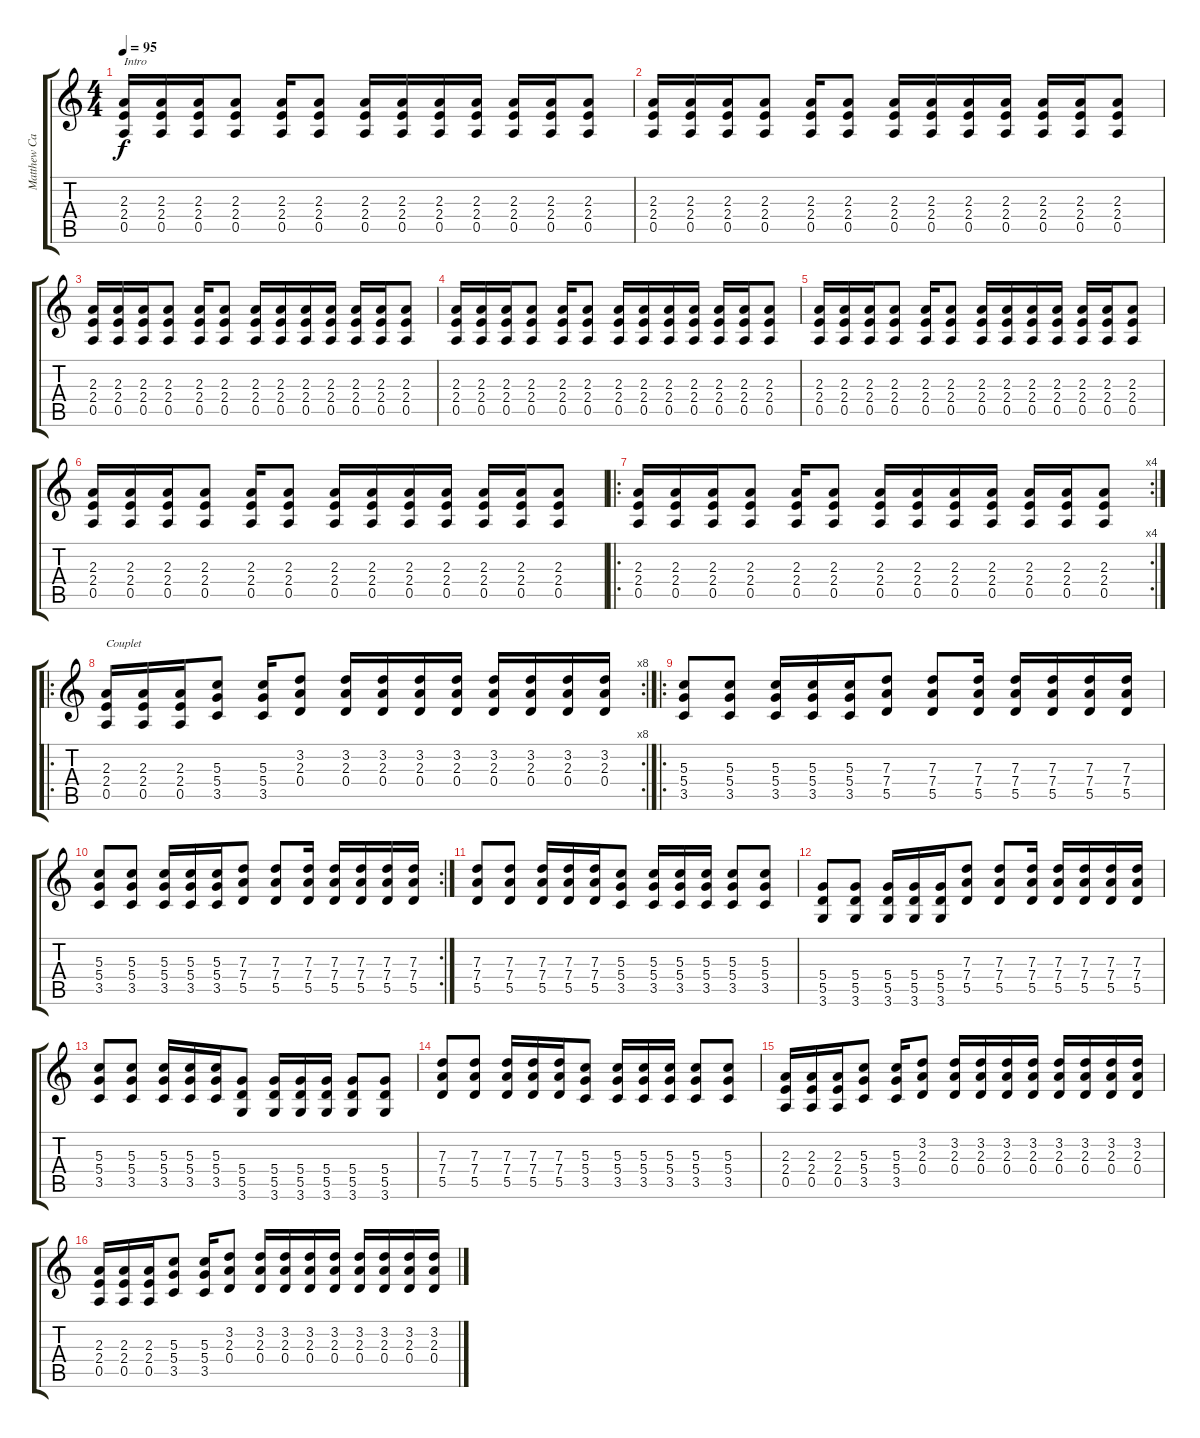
\track ("Matthew Caws (1)" "Matthew Ca") {instrument overdrivenguitar}
\staff {score tabs}
\tuning (E4 B3 G3 D3 A2 E2) {hide}
\ts (4 4)
\tempo 95
\clef g2
\ks c
(2.3 2.4 0.5).16{txt "Intro" dy f instrument overdrivenguitar} (2.3 2.4 0.5).16 (2.3 2.4 0.5).16 (2.3 2.4 0.5).8 (2.3 2.4 0.5).16 (2.3 2.4 0.5).8 (2.3 2.4 0.5).16 (2.3 2.4 0.5).16 (2.3 2.4 0.5).16 (2.3 2.4 0.5).16 (2.3 2.4 0.5).16 (2.3 2.4 0.5).16 (2.3 2.4 0.5).8 |
(2.3 2.4 0.5).16 (2.3 2.4 0.5).16 (2.3 2.4 0.5).16 (2.3 2.4 0.5).8 (2.3 2.4 0.5).16 (2.3 2.4 0.5).8 (2.3 2.4 0.5).16 (2.3 2.4 0.5).16 (2.3 2.4 0.5).16 (2.3 2.4 0.5).16 (2.3 2.4 0.5).16 (2.3 2.4 0.5).16 (2.3 2.4 0.5).8 |
(2.3 2.4 0.5).16 (2.3 2.4 0.5).16 (2.3 2.4 0.5).16 (2.3 2.4 0.5).8 (2.3 2.4 0.5).16 (2.3 2.4 0.5).8 (2.3 2.4 0.5).16 (2.3 2.4 0.5).16 (2.3 2.4 0.5).16 (2.3 2.4 0.5).16 (2.3 2.4 0.5).16 (2.3 2.4 0.5).16 (2.3 2.4 0.5).8 |
(2.3 2.4 0.5).16 (2.3 2.4 0.5).16 (2.3 2.4 0.5).16 (2.3 2.4 0.5).8 (2.3 2.4 0.5).16 (2.3 2.4 0.5).8 (2.3 2.4 0.5).16 (2.3 2.4 0.5).16 (2.3 2.4 0.5).16 (2.3 2.4 0.5).16 (2.3 2.4 0.5).16 (2.3 2.4 0.5).16 (2.3 2.4 0.5).8 |
(2.3 2.4 0.5).16 (2.3 2.4 0.5).16 (2.3 2.4 0.5).16 (2.3 2.4 0.5).8 (2.3 2.4 0.5).16 (2.3 2.4 0.5).8 (2.3 2.4 0.5).16 (2.3 2.4 0.5).16 (2.3 2.4 0.5).16 (2.3 2.4 0.5).16 (2.3 2.4 0.5).16 (2.3 2.4 0.5).16 (2.3 2.4 0.5).8 |
(2.3 2.4 0.5).16 (2.3 2.4 0.5).16 (2.3 2.4 0.5).16 (2.3 2.4 0.5).8 (2.3 2.4 0.5).16 (2.3 2.4 0.5).8 (2.3 2.4 0.5).16 (2.3 2.4 0.5).16 (2.3 2.4 0.5).16 (2.3 2.4 0.5).16 (2.3 2.4 0.5).16 (2.3 2.4 0.5).16 (2.3 2.4 0.5).8 |
\ro
\rc 4
(2.3 2.4 0.5).16 (2.3 2.4 0.5).16 (2.3 2.4 0.5).16 (2.3 2.4 0.5).8 (2.3 2.4 0.5).16 (2.3 2.4 0.5).8 (2.3 2.4 0.5).16 (2.3 2.4 0.5).16 (2.3 2.4 0.5).16 (2.3 2.4 0.5).16 (2.3 2.4 0.5).16 (2.3 2.4 0.5).16 (2.3 2.4 0.5).8 |
\ro
\rc 8
(2.3 2.4 0.5).16{txt "Couplet"} (2.3 2.4 0.5).16 (2.3 2.4 0.5).16 (5.3 5.4 3.5).8 (5.3 5.4 3.5).16 (3.2 2.3 0.4).8 (3.2 2.3 0.4).16 (3.2 2.3 0.4).16 (3.2 2.3 0.4).16 (3.2 2.3 0.4).16 (3.2 2.3 0.4).16 (3.2 2.3 0.4).16 (3.2 2.3 0.4).16 (3.2 2.3 0.4).16 |
\ro
(5.3 5.4 3.5).8 (5.3 5.4 3.5).8 (5.3 5.4 3.5).16 (5.3 5.4 3.5).16 (5.3 5.4 3.5).16 (7.3 7.4 5.5).8 (7.3 7.4 5.5).8 (7.3 7.4 5.5).16 (7.3 7.4 5.5).16 (7.3 7.4 5.5).16 (7.3 7.4 5.5).16 (7.3 7.4 5.5).16 |
\rc 2
(5.3 5.4 3.5).8 (5.3 5.4 3.5).8 (5.3 5.4 3.5).16 (5.3 5.4 3.5).16 (5.3 5.4 3.5).16 (7.3 7.4 5.5).8 (7.3 7.4 5.5).8 (7.3 7.4 5.5).16 (7.3 7.4 5.5).16 (7.3 7.4 5.5).16 (7.3 7.4 5.5).16 (7.3 7.4 5.5).16 |
(7.3 7.4 5.5).8 (7.3 7.4 5.5).8 (7.3 7.4 5.5).16 (7.3 7.4 5.5).16 (7.3 7.4 5.5).16 (5.3 5.4 3.5).8 (5.3 5.4 3.5).16 (5.3 5.4 3.5).16 (5.3 5.4 3.5).16 (5.3 5.4 3.5).8 (5.3 5.4 3.5).8 |
(5.4 5.5 3.6).8 (5.4 5.5 3.6).8 (5.4 5.5 3.6).16 (5.4 5.5 3.6).16 (5.4 5.5 3.6).16 (7.3 7.4 5.5).8 (7.3 7.4 5.5).8 (7.3 7.4 5.5).16 (7.3 7.4 5.5).16 (7.3 7.4 5.5).16 (7.3 7.4 5.5).16 (7.3 7.4 5.5).16 |
(5.3 5.4 3.5).8 (5.3 5.4 3.5).8 (5.3 5.4 3.5).16 (5.3 5.4 3.5).16 (5.3 5.4 3.5).16 (5.4 5.5 3.6).8 (5.4 5.5 3.6).16 (5.4 5.5 3.6).16 (5.4 5.5 3.6).16 (5.4 5.5 3.6).8 (5.4 5.5 3.6).8 |
(7.3 7.4 5.5).8 (7.3 7.4 5.5).8 (7.3 7.4 5.5).16 (7.3 7.4 5.5).16 (7.3 7.4 5.5).16 (5.3 5.4 3.5).8 (5.3 5.4 3.5).16 (5.3 5.4 3.5).16 (5.3 5.4 3.5).16 (5.3 5.4 3.5).8 (5.3 5.4 3.5).8 |
(2.3 2.4 0.5).16 (2.3 2.4 0.5).16 (2.3 2.4 0.5).16 (5.3 5.4 3.5).8 (5.3 5.4 3.5).16 (3.2 2.3 0.4).8 (3.2 2.3 0.4).16 (3.2 2.3 0.4).16 (3.2 2.3 0.4).16 (3.2 2.3 0.4).16 (3.2 2.3 0.4).16 (3.2 2.3 0.4).16 (3.2 2.3 0.4).16 (3.2 2.3 0.4).16 |
(2.3 2.4 0.5).16 (2.3 2.4 0.5).16 (2.3 2.4 0.5).16 (5.3 5.4 3.5).8 (5.3 5.4 3.5).16 (3.2 2.3 0.4).8 (3.2 2.3 0.4).16 (3.2 2.3 0.4).16 (3.2 2.3 0.4).16 (3.2 2.3 0.4).16 (3.2 2.3 0.4).16 (3.2 2.3 0.4).16 (3.2 2.3 0.4).16 (3.2 2.3 0.4).16
